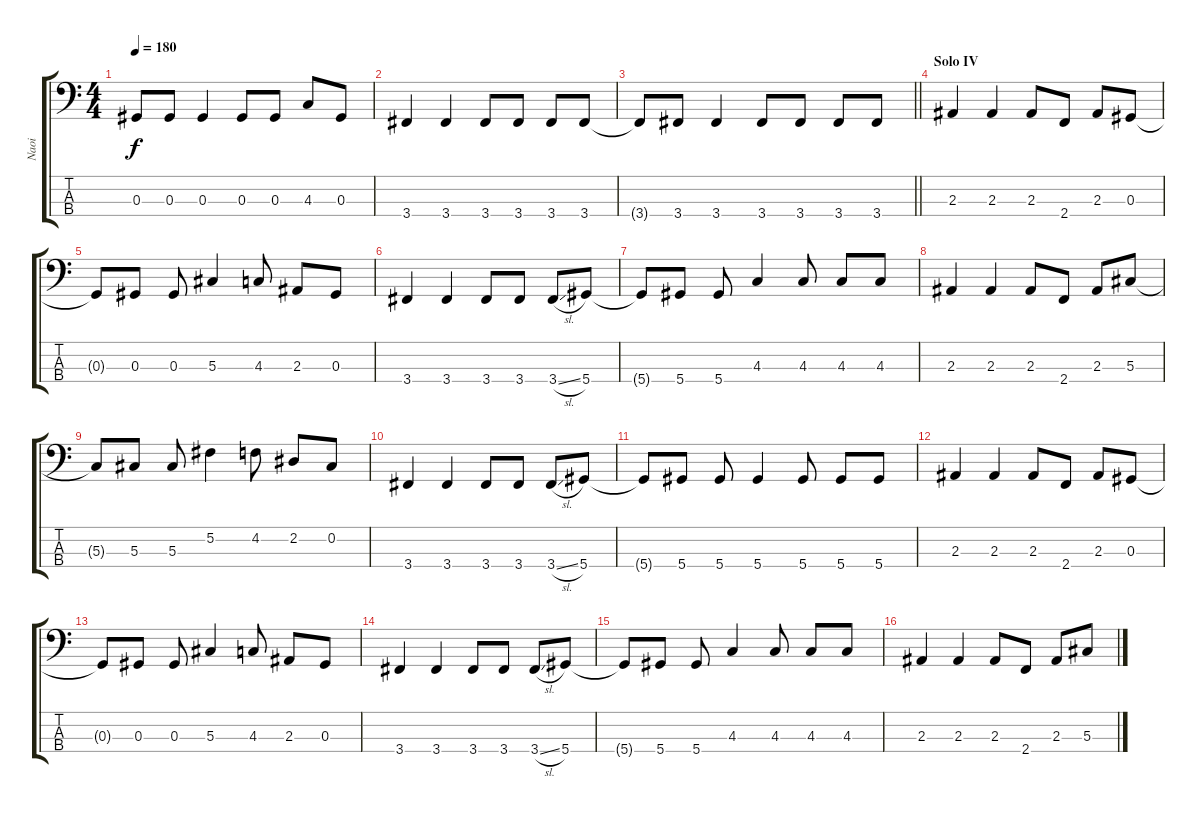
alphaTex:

\track ("Naoi" "Naoi") {instrument electricbasspick}
\staff {score tabs}
\tuning (Gb2 Db2 Ab1 Eb1) {hide}
\ts (4 4)
\tempo 180
\clef f4
\ks c
0.3{t}.8{dy f} 0.3.8 0.3.4 0.3.8 0.3.8 4.3.8 0.3.8 |
3.4.4 3.4.4 3.4.8 3.4.8 3.4.8 3.4.8 |
\barLineRight lightlight
3.4{t}.8 3.4.8 3.4.4 3.4.8 3.4.8 3.4.8 3.4.8 |
\section ("" "Solo IV")
2.3.4 2.3.4 2.3.8 2.4.8 2.3.8 0.3.8 |
0.3{t}.8 0.3.8 0.3.8 5.3.4 4.3.8 2.3.8 0.3.8 |
3.4.4 3.4.4 3.4.8 3.4.8 3.4{sl}.8 5.4.8 |
5.4{t}.8 5.4.8 5.4.8 4.3.4 4.3.8 4.3.8 4.3.8 |
2.3.4 2.3.4 2.3.8 2.4.8 2.3.8 5.3.8 |
5.3{t}.8 5.3.8 5.3.8 5.2.4 4.2.8 2.2.8 0.2.8 |
3.4.4 3.4.4 3.4.8 3.4.8 3.4{sl}.8 5.4.8 |
5.4{t}.8 5.4.8 5.4.8 5.4.4 5.4.8 5.4.8 5.4.8 |
2.3.4 2.3.4 2.3.8 2.4.8 2.3.8 0.3.8 |
0.3{t}.8 0.3.8 0.3.8 5.3.4 4.3.8 2.3.8 0.3.8 |
3.4.4 3.4.4 3.4.8 3.4.8 3.4{sl}.8 5.4.8 |
5.4{t}.8 5.4.8 5.4.8 4.3.4 4.3.8 4.3.8 4.3.8 |
2.3.4 2.3.4 2.3.8 2.4.8 2.3.8 5.3.8
